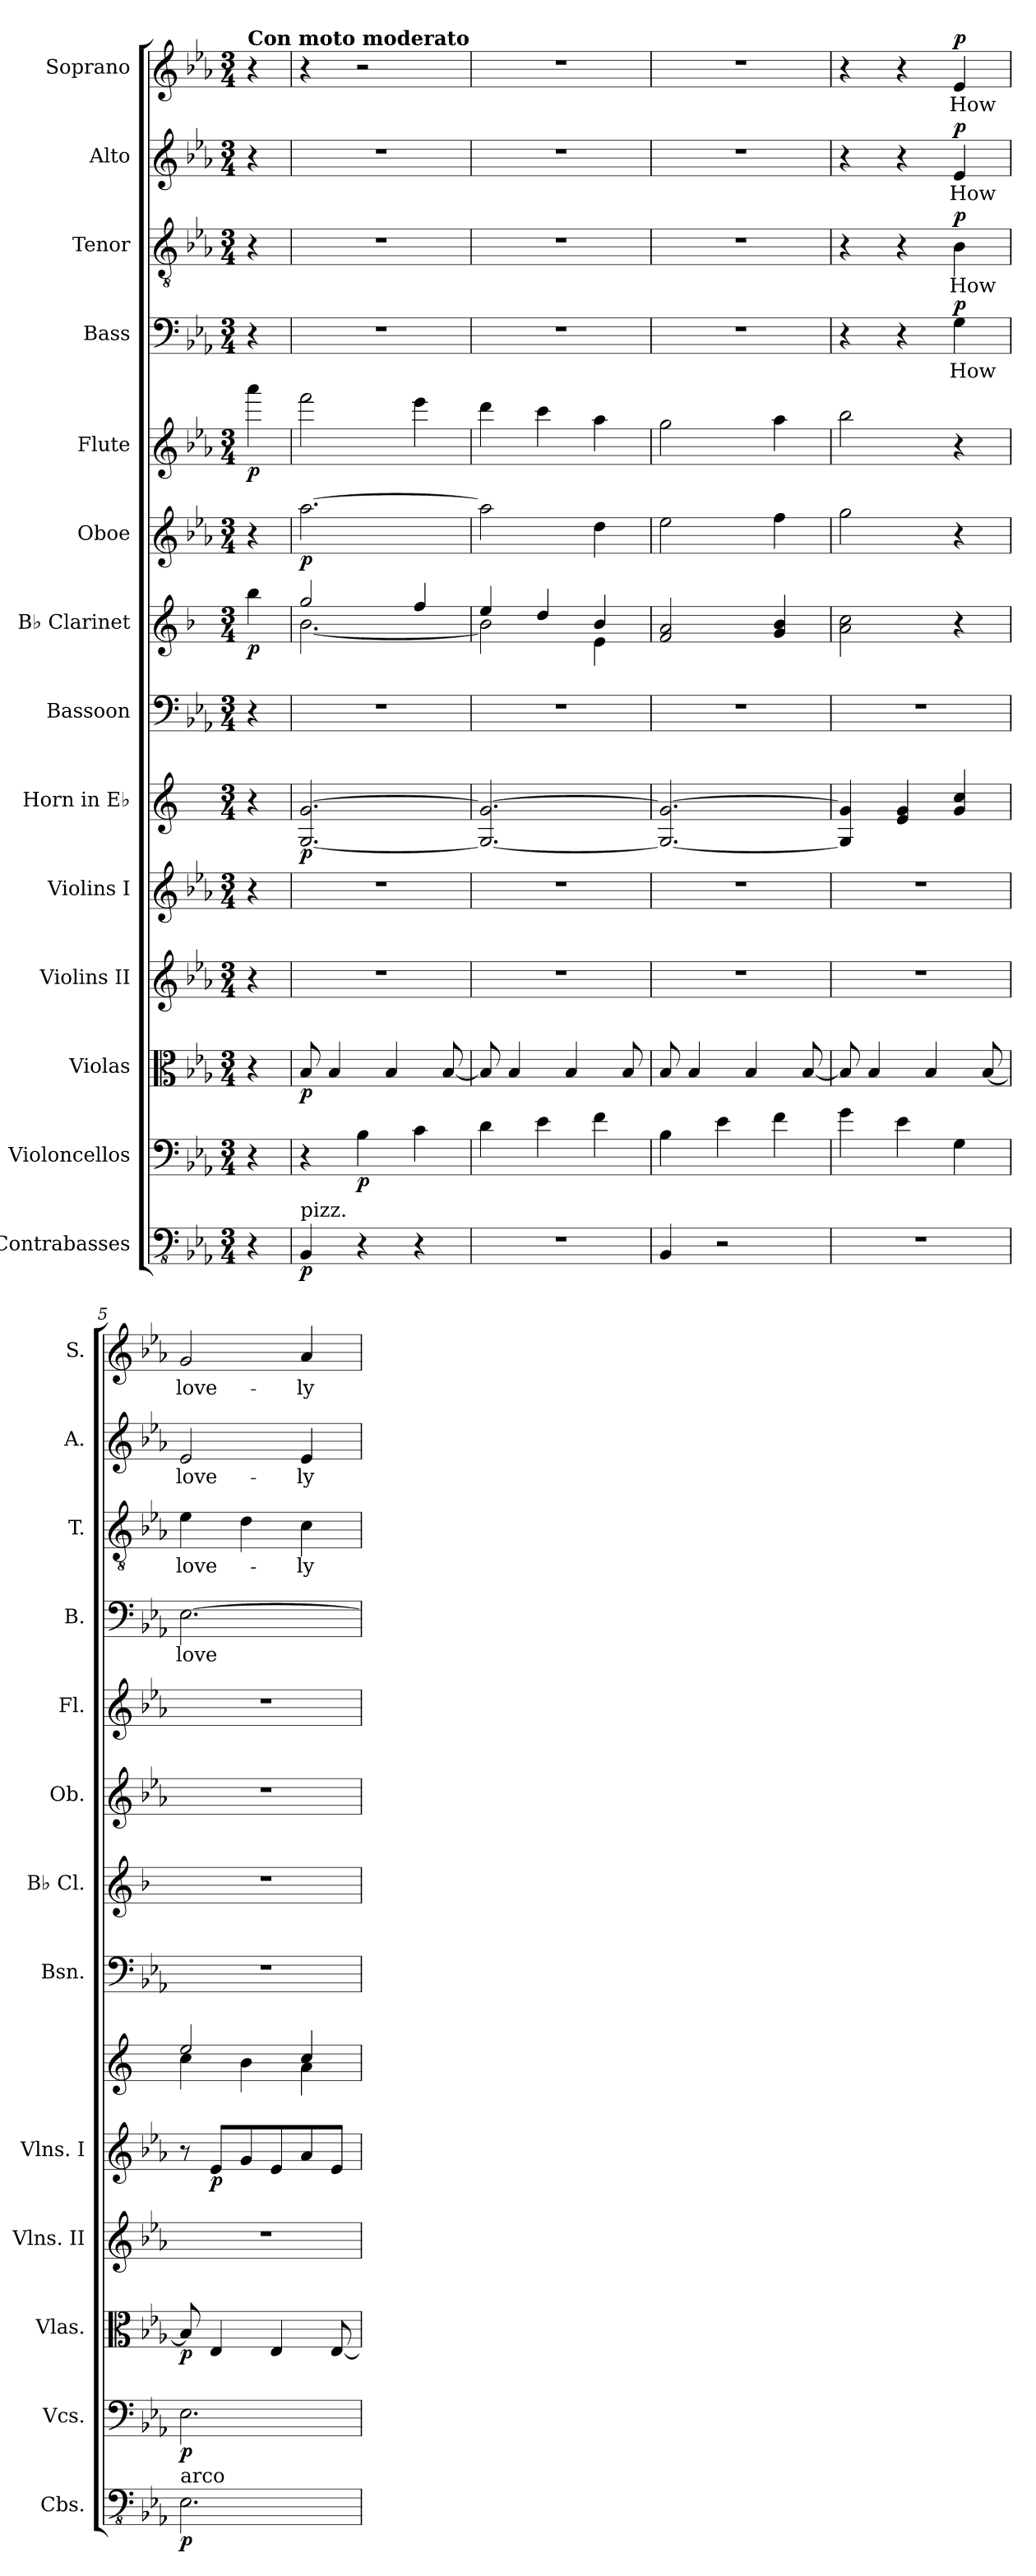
**kern	**dynam	**kern	**dynam	**kern	**dynam	**kern	**kern	**dynam	**kern	**dynam	**kern	**kern	**dynam	**kern	**dynam	**kern	**dynam	**kern	**text	**dynam	**kern	**text	**dynam	**kern	**text	**dynam	**kern	**text	**dynam
*part14	*part14	*part13	*part13	*part12	*part12	*part11	*part10	*part10	*part9	*part9	*part8	*part7	*part7	*part6	*part6	*part5	*part5	*part4	*part4	*part4	*part3	*part3	*part3	*part2	*part2	*part2	*part1	*part1	*part1
*staff14	*staff14	*staff13	*staff13	*staff12	*staff12	*staff11	*staff10	*staff10	*staff9	*staff9	*staff8	*staff7	*staff7	*staff6	*staff6	*staff5	*staff5	*staff4	*staff4	*staff4	*staff3	*staff3	*staff3	*staff2	*staff2	*staff2	*staff1	*staff1	*staff1
*I"Contrabasses	*	*I"Violoncellos	*	*I"Violas	*	*I"Violins II	*I"Violins I	*	*I"Horn in E♭	*	*I"Bassoon	*I"B♭ Clarinet	*	*I"Oboe	*	*I"Flute	*	*I"Bass	*	*	*I"Tenor	*	*	*I"Alto	*	*	*I"Soprano	*	*
*I'Cbs.	*	*I'Vcs.	*	*I'Vlas.	*	*I'Vlns. II	*I'Vlns. I	*	*	*	*I'Bsn.	*I'B♭ Cl.	*	*I'Ob.	*	*I'Fl.	*	*I'B.	*	*	*I'T.	*	*	*I'A.	*	*	*I'S.	*	*
*clefFv4	*	*clefF4	*	*clefC3	*	*clefG2	*clefG2	*	*clefG2	*	*clefF4	*clefG2	*	*clefG2	*	*clefG2	*	*clefF4	*	*	*clefGv2	*	*	*clefG2	*	*	*clefG2	*	*
*	*	*	*	*	*	*	*	*	*ITrd5c9	*	*	*ITrd1c2	*	*	*	*	*	*	*	*	*	*	*	*	*	*	*	*	*
*k[b-e-a-]	*	*k[b-e-a-]	*	*k[b-e-a-]	*	*k[b-e-a-]	*k[b-e-a-]	*	*k[b-e-a-]	*	*k[b-e-a-]	*k[b-e-a-]	*	*k[b-e-a-]	*	*k[b-e-a-]	*	*k[b-e-a-]	*	*	*k[b-e-a-]	*	*	*k[b-e-a-]	*	*	*k[b-e-a-]	*	*
*M3/4	*	*M3/4	*	*M3/4	*	*M3/4	*M3/4	*	*M3/4	*	*M3/4	*M3/4	*	*M3/4	*	*M3/4	*	*M3/4	*	*	*M3/4	*	*	*M3/4	*	*	*M3/4	*	*
=	=	=	=	=	=	=	=	=	=	=	=	=	=	=	=	=	=	=	=	=	=	=	=	=	=	=	=	=	=
!	!	!	!	!	!	!	!	!	!	!	!	!	!	!	!	!	!	!	!	!	!	!	!	!	!	!	!LO:TX:a:B:t=Con moto moderato	!	!
!	!	!	!	!	!	!	!	!	!	!	!	!	!LO:DY:b	!	!	!	!LO:DY:b	!	!	!	!	!	!	!	!	!	!	!	!
4r	.	4r	.	4r	.	4r	4r	.	4r	.	4r	4aa-\	p	4r	.	4aaa-\	p	4r	.	.	4r	.	.	4r	.	.	4r	.	.
=1	=1	=1	=1	=1	=1	=1	=1	=1	=1	=1	=1	=1	=1	=1	=1	=1	=1	=1	=1	=1	=1	=1	=1	=1	=1	=1	=1	=1	=1
*	*	*	*	*	*	*	*	*	*	*	*	*^	*	*	*	*	*	*	*	*	*	*	*	*	*	*	*	*	*
!LO:TX:a:t=pizz.	!	!	!	!	!	!	!	!	!	!	!	!	!	!	!	!	!	!	!	!	!	!	!	!	!	!	!	!	!	!
!	!LO:DY:b	!	!	!	!LO:DY:b	!	!	!	!	!LO:DY:b	!	!	!	!	!	!LO:DY:b	!	!	!	!	!	!	!	!	!	!	!	!	!	!
4BBB-/	p	4r	.	8B-/	p	2.r	2.r	.	[2.BB-/ [2.B-/	p	2.r	2ff/	[2.a-\	.	[2.aa-\	p	2fff\	.	2.r	.	.	2.r	.	.	2.r	.	.	4r	.	.
.	.	.	.	4B-/	.	.	.	.	.	.	.	.	.	.	.	.	.	.	.	.	.	.	.	.	.	.	.	.	.	.
!	!	!	!LO:DY:b	!	!	!	!	!	!	!	!	!	!	!	!	!	!	!	!	!	!	!	!	!	!	!	!	!	!	!
4r	.	4B-\	p	.	.	.	.	.	.	.	.	.	.	.	.	.	.	.	.	.	.	.	.	.	.	.	.	2r	.	.
.	.	.	.	4B-/	.	.	.	.	.	.	.	.	.	.	.	.	.	.	.	.	.	.	.	.	.	.	.	.	.	.
4r	.	4c\	.	.	.	.	.	.	.	.	.	4ee-/	.	.	.	.	4eee-\	.	.	.	.	.	.	.	.	.	.	.	.	.
.	.	.	.	[8B-/	.	.	.	.	.	.	.	.	.	.	.	.	.	.	.	.	.	.	.	.	.	.	.	.	.	.
=2	=2	=2	=2	=2	=2	=2	=2	=2	=2	=2	=2	=2	=2	=2	=2	=2	=2	=2	=2	=2	=2	=2	=2	=2	=2	=2	=2	=2	=2	=2
2.r	.	4d\	.	8B-/]	.	2.r	2.r	.	2.BB-/_ 2.B-/_	.	2.r	4dd/	2a-\]	.	2aa-\]	.	4ddd\	.	2.r	.	.	2.r	.	.	2.r	.	.	2.r	.	.
.	.	.	.	4B-/	.	.	.	.	.	.	.	.	.	.	.	.	.	.	.	.	.	.	.	.	.	.	.	.	.	.
.	.	4e-\	.	.	.	.	.	.	.	.	.	4cc/	.	.	.	.	4ccc\	.	.	.	.	.	.	.	.	.	.	.	.	.
.	.	.	.	4B-/	.	.	.	.	.	.	.	.	.	.	.	.	.	.	.	.	.	.	.	.	.	.	.	.	.	.
.	.	4f\	.	.	.	.	.	.	.	.	.	4a-/	4d\	.	4dd\	.	4aa-\	.	.	.	.	.	.	.	.	.	.	.	.	.
.	.	.	.	8B-/	.	.	.	.	.	.	.	.	.	.	.	.	.	.	.	.	.	.	.	.	.	.	.	.	.	.
*	*	*	*	*	*	*	*	*	*	*	*	*v	*v	*	*	*	*	*	*	*	*	*	*	*	*	*	*	*	*	*
=3	=3	=3	=3	=3	=3	=3	=3	=3	=3	=3	=3	=3	=3	=3	=3	=3	=3	=3	=3	=3	=3	=3	=3	=3	=3	=3	=3	=3	=3
4BBB-/	.	4B-\	.	8B-/	.	2.r	2.r	.	2.BB-/_ 2.B-/_	.	2.r	2e-/ 2g/	.	2ee-\	.	2gg\	.	2.r	.	.	2.r	.	.	2.r	.	.	2.r	.	.
.	.	.	.	4B-/	.	.	.	.	.	.	.	.	.	.	.	.	.	.	.	.	.	.	.	.	.	.	.	.	.
2r	.	4e-\	.	.	.	.	.	.	.	.	.	.	.	.	.	.	.	.	.	.	.	.	.	.	.	.	.	.	.
.	.	.	.	4B-/	.	.	.	.	.	.	.	.	.	.	.	.	.	.	.	.	.	.	.	.	.	.	.	.	.
.	.	4f\	.	.	.	.	.	.	.	.	.	4f/ 4a-/	.	4ff\	.	4aa-\	.	.	.	.	.	.	.	.	.	.	.	.	.
.	.	.	.	[8B-/	.	.	.	.	.	.	.	.	.	.	.	.	.	.	.	.	.	.	.	.	.	.	.	.	.
=4	=4	=4	=4	=4	=4	=4	=4	=4	=4	=4	=4	=4	=4	=4	=4	=4	=4	=4	=4	=4	=4	=4	=4	=4	=4	=4	=4	=4	=4
2.r	.	4g\	.	8B-/]	.	2.r	2.r	.	4BB-/] 4B-/]	.	2.r	2g\ 2b-\	.	2gg\	.	2bb-\	.	4r	.	.	4r	.	.	4r	.	.	4r	.	.
.	.	.	.	4B-/	.	.	.	.	.	.	.	.	.	.	.	.	.	.	.	.	.	.	.	.	.	.	.	.	.
.	.	4e-\	.	.	.	.	.	.	4G/ 4B-/	.	.	.	.	.	.	.	.	4r	.	.	4r	.	.	4r	.	.	4r	.	.
.	.	.	.	4B-/	.	.	.	.	.	.	.	.	.	.	.	.	.	.	.	.	.	.	.	.	.	.	.	.	.
!	!	!	!	!	!	!	!	!	!	!	!	!	!	!	!	!	!	!	!LO:LY:b	!LO:DY:a	!	!LO:LY:b	!LO:DY:a	!	!LO:LY:b	!LO:DY:a	!	!LO:LY:b	!LO:DY:a
.	.	4G\	.	.	.	.	.	.	4B-/ 4e-/	.	.	4r	.	4r	.	4r	.	4G\	How	p	4B-\	How	p	4e-/	How	p	4e-/	How	p
.	.	.	.	[8B-/	.	.	.	.	.	.	.	.	.	.	.	.	.	.	.	.	.	.	.	.	.	.	.	.	.
=5	=5	=5	=5	=5	=5	=5	=5	=5	=5	=5	=5	=5	=5	=5	=5	=5	=5	=5	=5	=5	=5	=5	=5	=5	=5	=5	=5	=5	=5
*	*	*	*	*	*	*	*	*	*^	*	*	*	*	*	*	*	*	*	*	*	*	*	*	*	*	*	*	*	*
!LO:TX:a:t=arco	!	!	!	!	!	!	!	!	!	!	!	!	!	!	!	!	!	!	!	!	!	!	!	!	!	!	!	!	!	!
!	!LO:DY:b	!	!LO:DY:b	!	!LO:DY:b	!	!	!	!	!	!	!	!	!	!	!	!	!	!	!LO:LY:b	!	!	!LO:LY:b	!	!	!LO:LY:b	!	!	!LO:LY:b	!
2.EE-\	p	2.E-\	p	8B-/]	p	2.r	8r	.	2g/	4e-\	.	2.r	2.r	.	2.r	.	2.r	.	[2.E-\	love-	.	4e-\	love-	.	2e-/	love-	.	2g/	love-	.
!	!	!	!	!	!	!	!	!LO:DY:b	!	!	!	!	!	!	!	!	!	!	!	!	!	!	!	!	!	!	!	!	!	!
.	.	.	.	4E-/	.	.	8e-/L	p	.	.	.	.	.	.	.	.	.	.	.	.	.	.	.	.	.	.	.	.	.	.
.	.	.	.	.	.	.	8g/	.	.	4d\	.	.	.	.	.	.	.	.	.	.	.	4d\	.	.	.	.	.	.	.	.
.	.	.	.	4E-/	.	.	8e-/	.	.	.	.	.	.	.	.	.	.	.	.	.	.	.	.	.	.	.	.	.	.	.
!	!	!	!	!	!	!	!	!	!	!	!	!	!	!	!	!	!	!	!	!	!	!	!LO:LY:b	!	!	!LO:LY:b	!	!	!LO:LY:b	!
.	.	.	.	.	.	.	8a-/	.	4e-/	4c\	.	.	.	.	.	.	.	.	.	.	.	4c\	-ly	.	4e-/	-ly	.	4a-/	-ly	.
.	.	.	.	[8E-/	.	.	8e-/J	.	.	.	.	.	.	.	.	.	.	.	.	.	.	.	.	.	.	.	.	.	.	.
*	*	*	*	*	*	*	*	*	*v	*v	*	*	*	*	*	*	*	*	*	*	*	*	*	*	*	*	*	*	*	*
=	=	=	=	=	=	=	=	=	=	=	=	=	=	=	=	=	=	=	=	=	=	=	=	=	=	=	=	=	=
*-	*-	*-	*-	*-	*-	*-	*-	*-	*-	*-	*-	*-	*-	*-	*-	*-	*-	*-	*-	*-	*-	*-	*-	*-	*-	*-	*-	*-	*-
